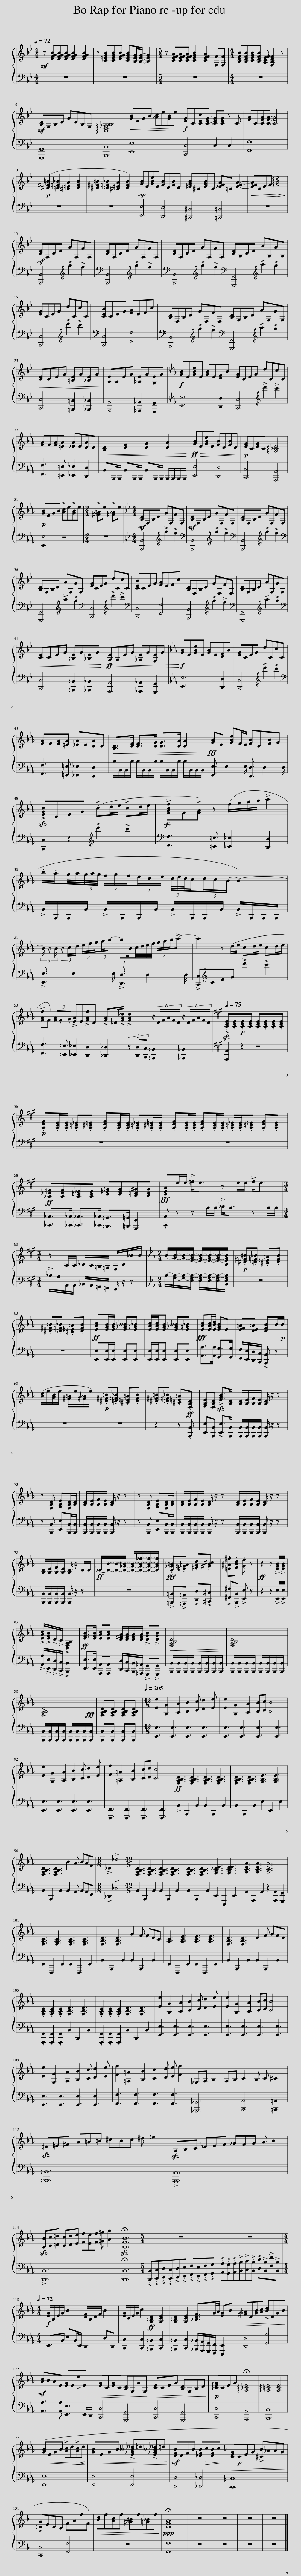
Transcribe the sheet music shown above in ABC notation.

X:1
%%score { 1 | 2 }
L:1/8
Q:1/4=72
M:4/4
I:linebreak $
K:Bb
V:1 treble
V:2 bass
V:1
!mf! z [DFGB][DFGB][DFGB] [DFGB]2 [DFGB]2 | z [C=EGB][CEGB][DFGB] [CEGB][B,EG]/[B,EG]/- [B,EG]2 |[M:5/4] z [CEFA][CEFA][CEFA] [CEGB]2 [CEFA]2 [F,F][F,F] |[M:4/4] [B,DFB][B,DFB][CEGB][B,DFB] [A,CEF] [F,B,DF]2 z |$ [B,D]G,B,D GDB,G, | %5
 !arpeggio![D,F,_A,B,]8 |!<(! [GB]EGB [_Ac]e[GB]e!<)! |!f! [EG]C[CEc][CEG]- [CEG][CEG] z C | [FA]C[CFA][CFA]- [CFA]4 |$!p! ([^D^F=B]2 [=D=F_B]2 [^C=EA]2 [DFB]2 | %10
 [^D^F=B]2 [=D=F_B]2 [^C=EA]2 [DFB]2) |!mp! [GB]E[GBe]E [FB]D[FB]D | [=EGB]^C[EGB]C [_EFA]=C [EFA]2- |!<(! [EFA]CEF!>(! !arpeggio![FAce]4!<)!!>)! |$!mf! [B,D]F,B,D GF,FF, | %15
 [B,D]F,B,D GF,FF, | [B,D]F,B,D GF,FF, | [B,D]G,B,D AG,GG, |$ [EG]CEG dCcC | [CEB]CEG [FA]EFc | %20
 [B,D]F,B,D GF,FF, | [B,D]G,B,D AG,GG, |$!<(! [CE]CEG [=B,E]G[_B,E]G!<)! | [A,E]A,EG [_A,E]G[G,E]G |[K:Eb]!f! [GB]E[GBe]E [GB]E[DF]B | %25
 [EG]CEG dCcC |$ [FA]F[FA][=EA] [_EA]E[DA]D |!<(! [B,D]2 [DF]2 [DG]2 [DA]2!<)! |!ff!!>(! [GB]E[GBe]E [FB]D[FB]D!>)! |!p! [EG]C[EG]C !arpeggio![A,_CE]4 |$ %30
!p! [GB]EGB !>![Ac]e!>![GB]e |[M:2/4] !>![^F=A]e !>![=F_A]e |[K:Bb][M:4/4]!mf! [B,D]F,B,D GF,FF, |!mf! [B,D]F,B,D GF,FF, | [B,D]F,B,D GF,FF, |$ %35
 [B,D]G,B,D AG,GG, | [EG]CEG dCcC | [CEB]CEG [FA]EFc | [B,D]F,B,D GF,FF, | [B,D]G,B,D AG,GG, |$ %40
!<(! [CE]CEG [=B,E]G[_B,E]G!<)! |!ff!!<(! [A,E]A,EG [_A,E]G[G,E]G!<)! |[K:Eb]!f! [GB]E[GBe]E [GB]E[DF]B | [EG]CEG dCcC |$ [FA]F[FA][=EA] [_EA]E[DA]D | %45
!<(! [B,D]>[DF] [DF]>[DG] [DG]>[DA] [DA]2!<)! |!fff! [GB]E [GBe]F/E/ [FB]D[FB]G |$!sfz! !>![EGc]CEG (!>!cd/e/ !>!cd/e/ |!sfz! !>![FAcf]F!>![FA]) z (f/g/a/b/ !>!c'2 |$ .b/.a/g/4a/4(3g/4a/4g/4 (3f/g/f/(3e/d/e/ (3d/4e/4d/4c/(3d/c/B/- B2-) |$ %50
 (3B/ z/ B/ (3z/ c/d/ (3e/f/g/(3:2:2a/b- (3:2:2bB/c/4d/4e/4f/4 (3g/a/b/!>!c'- | c'2 z (d/e/ cd/e/ cd/e/ |$ !>![FAf]F) (3[FA].F.G !>![EA]E!>![FAf]D | !>![FA]_D/!>![FA_d]/ !>![FAd]2 (6:4:6z/ D/F/A/F/D/ (6:4:6z/ D/F/A/F/D/ |[K:A][Q:1/4=75]!sfz! .[A,CE].[A,CE]!p!.[A,CE].[A,CE] .[A,CE].[A,CE].[A,CE].[A,CE] |$ %55
!p! .[A,DF].[A,CE]/.[A,CE]/ .[A,=C_E].[A,^C=E] .[A,DF].[A,CE]/.[A,CE]/ .[A,=C_E].[A,^C=E]/.[A,CE]/ | .[A,DF].[A,CE]/.[A,CE]/ .[A,DF].[A,CE]/.[A,CE]/ .[A,=C_E]/.[A,CE]/.[A,^C=E] .[A,DF].[A,CE] |$!ff! [_A,_D=F][A,DF][A,=C_E][A,CE] [C=E=G][CEG][B,=D^G][B,DG] |!fff! [CEA]e/e/ !>!=f<e z e/e/ !>!f<e |$[M:3/4] z A,/A,/ _B,/A,/=G,/=F,/ E,/B,/_B/B/ | %60
[K:Eb][M:2/4] B/-[GB]/-[GB]/-[EGB]/- [EGB]/-[EGB]/-[EGB]/-[B,EGB]/ |!p! .[^D^F=B].[=D=F_B] .[^C=E=A].[DFB] |$ .[^D^F=B].[=D=F_B] .[^C=E=A].[DFB] |!ff! [EAc][EGB]/[EGB]/ [E_G__B][E=G_B] | [EAc]/[EAc]/[EGB] [E_G__B][E=G_B] | %65
!fff! [EAc][EAc]/[EBd]/ [EGB]E | [EF=A][DE=A] [DFB]B/!p!B/ |$ ([Ac]/e/[GB]/e/ [^F=A]/e/[=F_A]/e/) |!p! .[^D^F=B].[=D=F_B] .[^C=E=A].[DFB] | .[^D^F=B].[=D=F_B] .[^C=E=A]!ff!.[F,B,D] | %70
 [G,B,E][F,B,D]!sfz! !>![EGB]>[B,D] | [B,D]/[B,E]/[B,F]/[B,E]/ [B,D]/ z/ z |$ z [F,B,D] [G,B,E][F,B,D]/[B,D]/ | [B,D]/[B,E]/[B,F]/[B,E]/ [B,D]/ z/ z | z [F,B,D] [G,B,E][F,B,D]/[B,D]/ | %75
 [B,D]/[B,E]/[B,F]/[B,E]/ [B,D]/ z/ z | [B,D]/[B,E]/[B,F]/[B,E]/ [B,D]/ z/ z |$ [B,D]/[B,E]/[B,F]/[B,E]/ [B,D]/ z/ D/D/ |!ff! _D/-[DB]/-[DB]/-[D_GB]/- [DGB]/-[DGB_f]/-[DGBf]/-[DGBf]/ | .[D_G=B].[=E=G=A] .[^FAd].[^GB^c] | %80
 .[=E^A^f].[FBd] .[Ge] z | z2 z !>![EGB]/!>![EGB]/ |$ !>![EAc]/!>![EGB]/!>!D/!>!C/ !>![D,F,A,B,]2 |!ff! [EGB]>[EGB] [EAc][EAc] | [D^FA]/[DFA]/[DFA]/[DFA]/ !>![DGB]!>![DGB] | %85
!<(! [F,A,B,D]4!<)! | [F,A,B,D]4 |$ [F,A,B,D]4 | [F,A,B,D][F,A,B,D] [F,A,B,D][F,A,B,D] |[M:12/8][Q:1/4=205] [Ee]2 [G,G]2 [A,A]2 [B,B]2 [Cc] [Dd]2 [Ee] | %90
 [Ee]2 [G,G]2 [A,A]2 [B,B][Cc] [B,B]4 |$ [Ee]2 [G,G]2 [A,A]2 [B,B]2 [Cc] [Dd]2 [Ee] | [Ff]2 [=A,=A]2 [B,B]2 [Cc][Dd] [Cc]4 | [F,A,B,D]3 [F,A,B,D]3 [F,A,B,D]3 [F,A,B,D]3 | [F,A,B,D]3 [F,A,B,D]3 [G,B,E]3 [G,B,E]3 |$ %95
 [F,A,B,D]3 [F,A,B,D]3 B2 A BAF |[M:6/8] !>!_D2 !>!_d4 |[M:12/8] [F,A,B,D]3 [F,A,B,D]3 [F,A,B,D]3 [F,A,B,D]3 | [F,A,B,D]3 [F,A,B,D]3 [G,B,_DE]3 [G,B,DEE]3 | [A,CEA]3 [A,CEA]3 [A,CEA]6 |$ %100
 [F,A,C]3 [F,A,C]3 [F,A,C]3 [F,A,C]3 | [F,B,D]3 [F,B,D]3 G2 F- FDC | [A,C]3 [A,CE]3 [A,CE]3 [A,CE]3 | [F,B,D]3 [F,B,D]3 D2 F GFD |$ .[F,A,C]2 .[F,A,C]2 .[F,A,C]2 [F,B,D]3 [F,B,D]3 | %105
 .[F,A,C]2 .[F,A,C]2 .[F,A,C]2 [F,B,D]3 [F,B,D]3 | [Ee]2 [G,G]2 [A,A]2 [B,B]2 [Cc] [Dd]2 [Ee] | [Ee]2 [G,G]2 [A,A]2 [B,B][Cc] [B,B]4 |$ [Ee]2 [G,G]2 [A,A]2 [B,B]2 [Cc] [Dd]2 [Ee] | [Ff]2 [=A,=A]2 [B,B]2 [Cc]2 [Dd] [Ee] [Ff]2 | %110
 _G,A, B,2 A,B, C2 B, C ^C2 |$ ^D=E^F A=A=B ^cBc ^d =e2 |!sfz! A,B,C _DEF _GFG A B2 |$!sfz! [B,B][Cc][=D=d] [Cc][Dd][Ee] [Ff][Ee][Ff] [=G=g] [Aa]2 |!sfz! !fermata![B,FB]12 | %115
[M:5/4] z10 | z10 |$[K:Eb][M:4/4][Q:1/4=72]!f! [EG]/B,/E/G/ B2 [DF]/B,/D/F/ B2 | [EG]/C/E/G/ c2!ff! [G,=B,D]2 [G,CE]2 | [G,=B,D]2 [G,CE]2 [_B,DF]3/2G/4A/4 [EG]B | %120
!>(! [^F=A]D[GB][Ac] !>![Bd]DGB!>)! |$!mf! [Ac]BAE [EG]E!>!eE |!>(! [EG]C[EG]C [B,D]G,GG,!>)! |!>(! [CE]CEG [B,D]G,B,D!>)! |!p! !arpeggio![CEG]CEG !arpeggio!!fermata![A,_CE]4 | %125
 !arpeggio![A,=CE]4 [A,CE]4 |$ ([GB]!<(!EGB !>![Ac]d!>(!!>![Ac]d!<)!!>)! | [GB]!<(!EGB !>![E_G__B__d]=d!>![E_G__B__d]=d!<)! |!mf! [DFB]DFB [_DFB]!>(!c[DFB]c!>)! |[K:F]!>(! [CEG]!p!CEG !>![^CB]_AAG!>)! |$ %130
 !>![=CG]ECB, FAfF) |!>(! [Bd]f[Ac]f [^G=B]f[=G_B]f!>)! |!ppp! !fermata![CFA]8 | z8 | z8 | %135
 z8 | z8 |] %137
V:2
 z8 | z8 |[M:5/4] z10 |[M:4/4] z8 |$!mf! [G,,,G,,]8 | %5
 [B,,,B,,]8 | [E,,E,]8 | [C,,C,]4 C,2 C,2 | [F,,F,]8 |$ z8 | %10
 z8 | [E,,E,]4 [D,,D,]4 | [^C,,^C,]4 [=C,,=C,]4 | z8 |$ [B,,,B,,]4[K:treble] !>!g2 !>!f2 | %15
 [B,,,B,,]4[K:treble] !>!g2 !>!f2 | [B,,,B,,]4[K:treble] !>!g2 !>!f2 |[K:bass] [G,,,G,,]4[K:treble] !>!a2 !>!g2 |$ [C,,C,]4[K:treble] !>!d'2 !>!c'2 | [C,,C,]4 [F,,F,]4 | %20
 [B,,,B,,]4[K:treble] !>!g2 !>!f2 |[K:bass] [G,,,G,,]4[K:treble] !>!a2 !>!g2 |$ [C,,C,]4 [=B,,,=B,,]2 [_B,,,_B,,]2 | [A,,,A,,]4 [_A,,,_A,,]2 [G,,,G,,]2 |[K:Eb] [E,,E,]6 [D,,D,]2 | %25
 [C,,C,]4[K:treble] !>!d'2 !>!c'2 |$ [F,,F,]3 [=E,,=E,] [_E,,_E,]2 [D,,D,]2 | B,,B,,,/B,,,/ B,,B,,,/B,,,/ B,,B,,,/B,,,/ B,,,/B,,,/B,,,/B,,,/ | [E,,E,]4 [D,,D,]4 | [C,,C,]4 [A,,,A,,]4 |$ %30
 [E,,E,]4 z4 |[M:2/4] z4 |[K:Bb][M:4/4] [B,,,B,,]4[K:treble] !>!g2 !>!f2 |[K:bass] [B,,,B,,]4[K:treble] !>!g2 !>!f2 |[K:bass] [B,,,B,,]4[K:treble] !>!g2 !>!f2 |$ %35
[K:bass] [G,,,G,,]4[K:treble] !>!a2 !>!g2 |[K:bass] [C,,C,]4[K:treble] !>!d'2 !>!c'2 |[K:bass] [C,,C,]4 [F,,F,]4 | [B,,,B,,]4[K:treble] !>!g2 !>!f2 |[K:bass] [G,,,G,,]4[K:treble] !>!a2 !>!g2 |$ %40
[K:bass] [C,,C,]4 [=B,,,=B,,]2 [_B,,,_B,,]2 | [A,,,A,,]4 [_A,,,_A,,]2 [G,,,G,,]2 |[K:Eb] [E,,E,]6 [D,,D,]2 | [C,,C,]4[K:treble] !>!d'2 !>!c'2 |$[K:bass] [F,,F,]3 [=E,,=E,] [_E,,_E,]2 [D,,D,]2 | %45
 B,/B,,/B,,/B,/ B,/B,,/B,,/B,/ B,/B,,/B,,/B,/ B,/B,,/B,,/B,,/ | [E,,E,]3/2 E,2 E,/ [D,,D,]3/2 D,2 D,/ |$ [C,,C,]2 z2[K:treble] !>!d'2 !>!c'2 | [F,,F,]3 [=E,,=E,] [_E,,_E,]2 [D,,D,]2 |$ !>!B,,/B,,,/B,,,/B,,/ !>!B,,/B,,,/B,,,/B,,/ !>!B,,/B,,,/B,,,/B,,/ !>!B,,/B,,,/B,,,/B,,,/ |$ %50
 !>![E,,E,]3/2 E,2 E,/ !>![D,,D,]3/2 D,2 D,/ | !>![C,,C,][K:treble]CEG !>!d'2 !>!c'2 |$ [F,,F,]3 [=E,,=E,] [_E,,_E,]2 [D,,D,]2 | [_D,,_D,]2 (3z [D,,D,][C,,C,] [=B,,,=B,,]2 [_B,,,_B,,]2 |[K:A] .[A,,,A,,]2 z2 z4 |$ %55
 z8 | z8 |$ [_A,,,_A,,]>[_A,,,_A,,] [_A,,,_A,,]>[_A,,,_A,,] [=G,,,=G,,]>[=G,,,=G,,] [E,,,E,,]2 | .[A,,,A,,] z z A,/A,/ !>!_B,<A, z A,/A,/ |$[M:3/4] !>!_B,/A,/A,,/A,,/ _B,,/A,,/=G,,/=F,,/ E,,/ z/ z | %60
[K:Eb][M:2/4] B,/-[G,B,]/-[G,B,]/-[E,G,B,]/- [E,G,B,]/-[E,G,B,]/-[E,G,B,]/-[B,,E,G,B,]/ | z4 |$ z4 | [E,,E,][E,,E,]/[E,,E,]/ [E,,E,][E,,E,] | [E,,E,]/[E,,E,]/[E,,E,] [E,,E,][E,,E,] | %65
 [A,,A,]>[A,,A,] [G,,G,]>[G,,G,] | [F,,F,]/[E,,E,]/[D,,D,]/[C,,C,]/ !>![B,,,B,,] z |$ z4 | z4 | z2 z .[B,,,B,,] | %70
 [E,,E,][B,,,B,,] !>![E,,E,]>[B,,,B,,] | [B,,,B,,]/[B,,,B,,]/[B,,,B,,]/[B,,,B,,]/ [B,,,B,,]/ z/ z |$ z [B,,,B,,] [E,,E,][B,,,B,,]/[B,,,B,,]/ | [B,,,B,,]/[B,,,B,,]/[B,,,B,,]/[B,,,B,,]/ [B,,,B,,]/ z/ z | z [B,,,B,,] [E,,E,][B,,,B,,]/[B,,,B,,]/ | %75
 [B,,,B,,]/[B,,,B,,]/[B,,,B,,]/[B,,,B,,]/ [B,,,B,,]/ z/ z | [B,,,B,,]/[B,,,B,,]/[B,,,B,,]/[B,,,B,,]/ [B,,,B,,]/ z/ z |$ [B,,,B,,]/[B,,,B,,]/[B,,,B,,]/[B,,,B,,]/ [B,,,B,,]/ z/ z | z4 |!fff! !>![=B,,,=B,,]!>![=A,,,=A,,] !>![D,,D,]!>![^C,,^C,] | %80
 !>![^F,,^F,]!>![B,,,B,,] !>![E,,E,] z |!ff! z2 z !>![E,,E,]/!>![E,,E,]/ |$ !>![A,,A,]/!>![E,,E,]/!>![D,,D,]/!>![C,,C,]/ !>![B,,,B,,]2 | [E,,E,]>[E,,E,] [A,,,A,,][A,,,A,,] | [D,,D,]/[C,,C,]/[B,,,B,,]/[=A,,,=A,,]/ !>![G,,,G,,]!>![G,,,G,,] | %85
 [B,,,B,,]/[B,,,B,,]/[B,,,B,,]/[B,,,B,,]/ [B,,,B,,]/[B,,,B,,]/[B,,,B,,]/[B,,,B,,]/ | [B,,,B,,]/[B,,,B,,]/[B,,,B,,]/[B,,,B,,]/ [B,,,B,,]/[B,,,B,,]/[B,,,B,,]/[B,,,B,,]/ |$ [B,,,B,,]/[B,,,B,,]/[B,,,B,,]/[B,,,B,,]/ [B,,,B,,]/[B,,,B,,]/[B,,,B,,]/!fff![B,,,B,,]/ | [B,,,B,,][B,,,B,,] [B,,,B,,][B,,,B,,] |[M:12/8] [E,,E,]3 [E,,E,]3 [E,,E,]3 [E,,E,]3 | %90
 [E,,E,]3 [E,,E,]3 [E,,E,]3 [E,,E,]3 |$ [E,,E,]3 [E,,E,]3 [E,,E,]3 [E,,E,]3 | [F,,,F,,]3 [F,,,F,,]3 [F,,,F,,]3 [F,,,F,,]3 |!ff! !>!B,,2 B,,,2 B,,2 B,,2 B,,,2 B,,2 | B,,2 B,,,2 B,,2 E,2 E,,2 E,2 |$ %95
 B,,2 B,,,2 B,,2 B,,2 A,, B,,A,,F,, |[M:6/8] !>!_D,,2 !>!_D,4 |[M:12/8] B,,2 B,,,2 B,,2 B,,2 B,,,2 B,,2 | B,,2 B,,,2 B,,2 E,,2 E,,,2 E,,2 | A,,2 A,,,2 A,,2 z2 [A,,,A,,]2 [G,,,G,,]2 |$ %100
 F,,2 F,,,2 F,,2 F,,2 F,,,2 F,,2 | B,,2 B,,,2 B,,2 B,,2 B,,,2 B,,2 | F,,2 F,,,2 F,,2 F,,2 F,,,2 F,,2 | B,,2 B,,,2 B,,2 B,,2 B,,,2 B,,2 |$ .[F,,,F,,]2 .[F,,,F,,]2 .[F,,,F,,]2 B,,2 B,,,2 B,,2 | %105
 .[F,,,F,,]2 .[F,,,F,,]2 .[F,,,F,,]2 B,,2 B,,,2 B,,2 | [E,,E,]3 [E,,E,]3 [E,,E,]3 [E,,E,]3 | [E,,E,]3 [E,,E,]3 [E,,E,]3 [E,,E,]3 |$ [E,,E,]3 [E,,E,]3 [E,,E,]3 [E,,E,]3 | [F,,F,]3 [F,,F,]3 [F,,F,]3 [F,,F,]3 | %110
 [_G,,,_G,,]6 [A,,,A,,]4 [=A,,,=A,,]2 |$!sfz! [=B,,,=B,,]12 | !>![A,,,A,,]12 |$ !>![B,,,B,,]12 | !fermata![B,,,B,,]12 | %115
[M:5/4] .[B,,,B,,].[C,,C,].[D,,D,].[C,,C,]!>![D,,D,].[E,,E,] .[F,,F,].[E,,E,].[F,,F,].[G,,G,] | .[A,,A,].[G,,G,].[A,,A,].[B,,B,].[C,C].[B,,B,] !>![D,D]!>![B,,B,]!>![F,F]!>![B,,B,] |$[K:Eb][M:4/4] E,,>B,, E,B,,/E,,/ D,,2 D,D,, | [C,,C,]2 [C,,C,]2 [=B,,,=B,,]2 [C,,C,]2 | [=B,,,=B,,]2 [C,,C,]2 [_B,,,_B,,]/[A,,,A,,]/[G,,,G,,]/[F,,,F,,]/ [E,,,E,,]2 | %120
 [D,,D,]4 [G,,G,]4 |$ [A,,A,]3 [A,,A,] [E,,E,]3 E,,/D,,/ | [C,,C,]4 [G,,,G,,]4 | [C,,C,]4 [G,,,G,,]4 | [C,,C,]4 [A,,,A,,]4 | %125
 [B,,,B,,]8 |$ [E,,E,]8 | [E,,E,]4 [E,,E,]4 | [D,,D,]4 [_D,,_D,]4 |[K:F] [C,,C,]8 |$ %130
 [C,,C,]4 [F,,F,]4 | z8 | [F,,F,]8 | z8 | z8 | %135
 z8 | z8 |] %137
